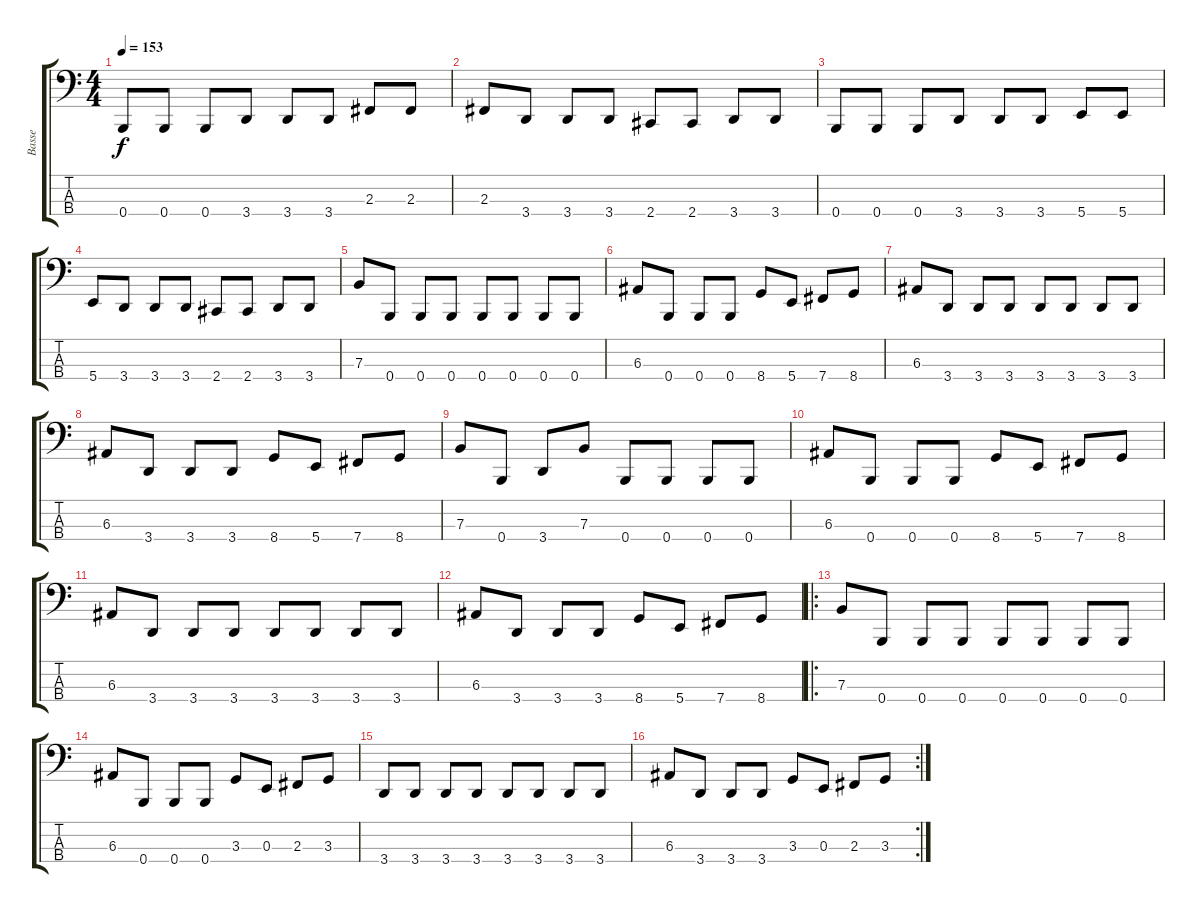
\track ("Basse" "Basse") {instrument electricbassfinger}
\staff {score tabs}
\tuning (D2 A1 E1 B0) {hide}
\ts (4 4)
\tempo 153
\clef f4
\ks c
0.4.8{dy f} 0.4.8 0.4.8 3.4.8 3.4.8 3.4.8 2.3.8 2.3.8 |
2.3.8 3.4.8 3.4.8 3.4.8 2.4.8 2.4.8 3.4.8 3.4.8 |
0.4.8 0.4.8 0.4.8 3.4.8 3.4.8 3.4.8 5.4.8 5.4.8 |
5.4.8 3.4.8 3.4.8 3.4.8 2.4.8 2.4.8 3.4.8 3.4.8 |
7.3.8 0.4.8 0.4.8 0.4.8 0.4.8 0.4.8 0.4.8 0.4.8 |
6.3.8 0.4.8 0.4.8 0.4.8 8.4.8 5.4.8 7.4.8 8.4.8 |
6.3.8 3.4.8 3.4.8 3.4.8 3.4.8 3.4.8 3.4.8 3.4.8 |
6.3.8 3.4.8 3.4.8 3.4.8 8.4.8 5.4.8 7.4.8 8.4.8 |
7.3.8 0.4.8 3.4.8 7.3.8 0.4.8 0.4.8 0.4.8 0.4.8 |
6.3.8 0.4.8 0.4.8 0.4.8 8.4.8 5.4.8 7.4.8 8.4.8 |
6.3.8 3.4.8 3.4.8 3.4.8 3.4.8 3.4.8 3.4.8 3.4.8 |
6.3.8 3.4.8 3.4.8 3.4.8 8.4.8 5.4.8 7.4.8 8.4.8 |
\ro
7.3.8 0.4.8 0.4.8 0.4.8 0.4.8 0.4.8 0.4.8 0.4.8 |
6.3.8 0.4.8 0.4.8 0.4.8 3.3.8 0.3.8 2.3.8 3.3.8 |
3.4.8 3.4.8 3.4.8 3.4.8 3.4.8 3.4.8 3.4.8 3.4.8 |
\rc 2
6.3.8 3.4.8 3.4.8 3.4.8 3.3.8 0.3.8 2.3.8 3.3.8
